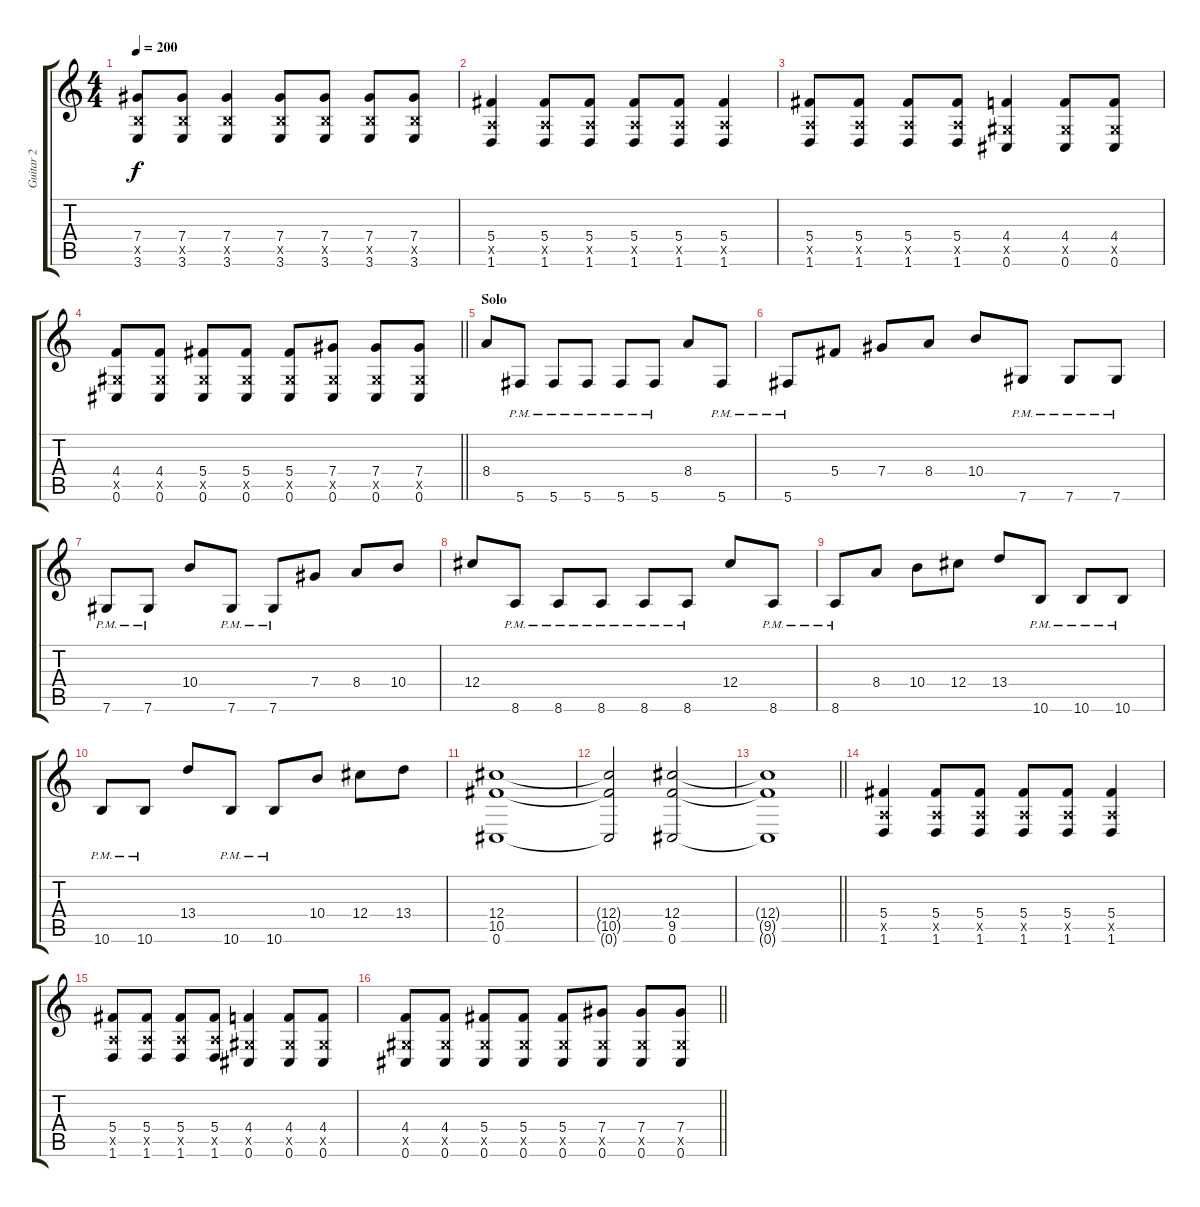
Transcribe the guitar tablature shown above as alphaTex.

\track ("Guitar 2" "Guitar 2") {instrument distortionguitar}
\staff {score tabs}
\tuning (Eb4 Bb3 Gb3 Db3 Ab2 Db2) {hide}
\ts (4 4)
\tempo 200
\clef g2
\ks c
(7.4 3.5{x} 3.6).8{dy f} (7.4 3.5{x} 3.6).8 (7.4 3.5{x} 3.6).4 (7.4 3.5{x} 3.6).8 (7.4 3.5{x} 3.6).8 (7.4 3.5{x} 3.6).8 (7.4 3.5{x} 3.6).8 |
(5.4 1.5{x} 1.6).4 (5.4 1.5{x} 1.6).8 (5.4 1.5{x} 1.6).8 (5.4 1.5{x} 1.6).8 (5.4 1.5{x} 1.6).8 (5.4 1.5{x} 1.6).4 |
(5.4 1.5{x} 1.6).8 (5.4 1.5{x} 1.6).8 (5.4 1.5{x} 1.6).8 (5.4 1.5{x} 1.6).8 (4.4 0.5{x} 0.6).4 (4.4 0.5{x} 0.6).8 (4.4 0.5{x} 0.6).8 |
\barLineRight lightlight
(4.4 0.5{x} 0.6).8 (4.4 0.5{x} 0.6).8 (5.4 0.5{x} 0.6).8 (5.4 0.5{x} 0.6).8 (5.4 0.5{x} 0.6).8 (7.4 0.5{x} 0.6).8 (7.4 0.5{x} 0.6).8 (7.4 0.5{x} 0.6).8 |
\section ("" "Solo")
8.4.8 5.6{pm}.8 5.6{pm}.8 5.6{pm}.8 5.6{pm}.8 5.6{pm}.8 8.4.8 5.6{pm}.8 |
5.6{pm}.8 5.4.8 7.4.8 8.4.8 10.4.8 7.6{pm}.8 7.6{pm}.8 7.6{pm}.8 |
7.6{pm}.8 7.6{pm}.8 10.4.8 7.6{pm}.8 7.6{pm}.8 7.4.8 8.4.8 10.4.8 |
12.4.8 8.6{pm}.8 8.6{pm}.8 8.6{pm}.8 8.6{pm}.8 8.6{pm}.8 12.4.8 8.6{pm}.8 |
8.6{pm}.8 8.4.8 10.4.8 12.4.8 13.4.8 10.6{pm}.8 10.6{pm}.8 10.6{pm}.8 |
10.6{pm}.8 10.6{pm}.8 13.4.8 10.6{pm}.8 10.6{pm}.8 10.4.8 12.4.8 13.4.8 |
(12.4 10.5 0.6).1 |
(12.4{t} 10.5{t} 0.6{t}).2 (12.4 9.5 0.6).2 |
\barLineRight lightlight
(12.4{t} 9.5{t} 0.6{t}).1 |
(5.4 1.5{x} 1.6).4 (5.4 1.5{x} 1.6).8 (5.4 1.5{x} 1.6).8 (5.4 1.5{x} 1.6).8 (5.4 1.5{x} 1.6).8 (5.4 1.5{x} 1.6).4 |
(5.4 1.5{x} 1.6).8 (5.4 1.5{x} 1.6).8 (5.4 1.5{x} 1.6).8 (5.4 1.5{x} 1.6).8 (4.4 0.5{x} 0.6).4 (4.4 0.5{x} 0.6).8 (4.4 0.5{x} 0.6).8 |
\barLineRight lightlight
(4.4 0.5{x} 0.6).8 (4.4 0.5{x} 0.6).8 (5.4 0.5{x} 0.6).8 (5.4 0.5{x} 0.6).8 (5.4 0.5{x} 0.6).8 (7.4 0.5{x} 0.6).8 (7.4 0.5{x} 0.6).8 (7.4 0.5{x} 0.6).8
